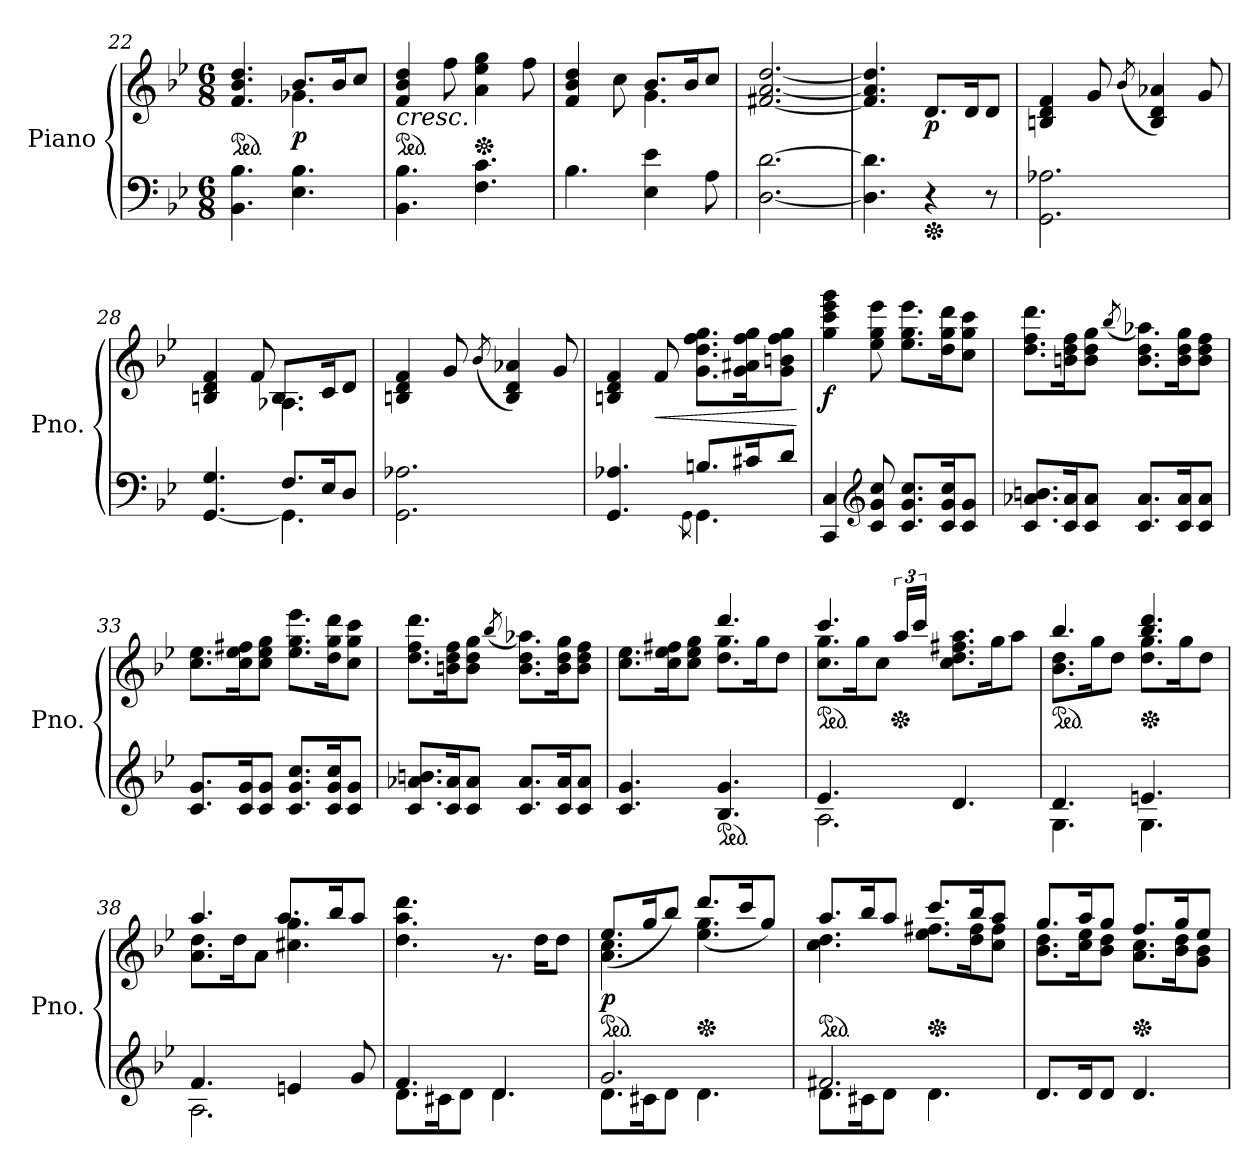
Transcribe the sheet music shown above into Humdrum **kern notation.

**kern	**kern	**dynam
*part1	*part1	*part1
*staff2	*staff1	*staff1/2
*I"Piano	*	*
*I'Pno.	*	*
*clefF4	*clefG2	*
*k[b-e-]	*k[b-e-]	*
*M6/8	*M6/8	*
*	*ped	*
=22	=22	=22
*	*^	*
4.BB-\ 4.B-\	4.ryy	4.f/ 4.b-/ 4.dd/	.
!	!	!	!LO:DY:b
4.E-\ 4.B-\	4.g-X\	8.b-/L	p
.	.	16b-/K	.
.	.	8cc/J	.
=23	=23	=23	=23
!	!	!	!LO:HP:b
*	*ped	*	*
4.BB-\ 4.B-\	2.ryy	4f/ 4b-/ 4dd/	<
.	.	8ff\	.
*	*Xped	*	*
4.F\ 4.c\	.	4a\ 4ee-\ 4gg\	.
.	.	8ff\	.
=24	=24	=24	=24
*	*MM110	*	*
4.B-\	4.ryy	4f/ 4b-/ 4dd/	.
*	*MM100	*	*
.	.	8cc\	.
4E-\ 4e-\	4.g\	8.b-/L	.
.	.	16b-/K	.
*	*MM80	*	*
8A\	.	8cc/J	.
=25	=25	=25	=25
[2.D\ [2.d\	2.ryy	[2.f#X/ [2.a/ [2.dd/	.
!!LO:LB:g=z	!!
=26	=26	=26	=26
4.D\] 4.d\]	2.ryy	4.f#/] 4.a/] 4.dd/]	.
*Xped	*	*	*
*	*MM100	*	*
!	!	!	!LO:DY:b
4r	.	8.d/L	p
*	*MM120	*	*
.	.	16d/K	.
8r	.	8d/J	.
=27	=27	=27	=27
2.GG\ 2.A-X\	2.ryy	4Bn/ 4d/ 4f/	.
.	.	8g/	.
.	.	(<8qb-/	.
.	.	4B/ 4d/ 4a-X/)	.
.	.	8g/	.
=28	=28	=28	=28
*^	*	*	*
[4.GG/ 4.G/	4.ryy	4.ryy	4Bn/ 4d/ 4f/	.
.	.	.	8f/	.
8.F/L	4.GG\]	4.A-X\	8.B/L	.
16E-/K	.	.	16c/K	.
8D/J	.	.	8d/J	.
*v	*v	*	*	*
=29	=29	=29	=29
*	*MM110	*	*
2.GG\ 2.A-X\	2.ryy	4Bn/ 4d/ 4f/	.
*	*MM100	*	*
.	.	8g/	.
.	.	(<8qb-/	.
.	.	4B/ 4d/ 4a-X/)	.
*	*MM90	*	*
.	.	8g/	.
=30	=30	=30	=30
*^	*	*	*
4.GG/ 4.A-X/	4.ryy	2.ryy	4Bn/ 4d/ 4f/	.
!	!	!	!	!LO:HP:b
.	.	.	8f/	<
*	*	*MM80	*	*
.	8qGG\	.	.	.
8.Bn/L	4.GG\	.	8.g\ 8.dd\ 8.ff\ 8.gg\L	.
16c#X/K	.	.	16g\ 16a#X\ 16ff\ 16gg\K	.
*	*	*MM60	*	*
8d/J	.	.	8g\ 8bn\ 8ff\ 8gg\J	.
*v	*v	*	*	*
*	*v	*v	*
.	.	[
!!LO:LB:g=z
=31	=31	=31
*	*MM100	*
*	*^	*
!	!	!	!LO:DY:b
4CC/ 4C/	2.ryy	4gg\ 4ccc\ 4eee-\ 4ggg\	f
*clefG2	*	*	*
8c/ 8g/ 8cc/	.	8ee-\ 8gg\ 8eee-\	.
*	*MM120	*	*
8.c/ 8.g/ 8.cc/L	.	8.ee-\ 8.gg\ 8.eee-\L	.
16c/ 16g/ 16cc/K	.	16dd\ 16gg\ 16ddd\K	.
8c/ 8g/J	.	8cc\ 8gg\ 8ccc\J	.
=32	=32	=32	=32
8.c/ 8.a-X/ 8.bn/L	2.ryy	8.dd\ 8.ff\ 8.ddd\L	.
16c/ 16a-/K	.	16bn\ 16dd\ 16ff\K	.
8c/ 8a-/J	.	8b\ 8dd\ 8gg\J	.
.	.	(<8qbb-/	.
8.c/ 8.a-/L	.	8.b\ 8.dd\ 8.aa-X\L)	.
16c/ 16a-/K	.	16b\ 16dd\ 16gg\K	.
8c/ 8a-/J	.	8b\ 8dd\ 8ff\J	.
=33	=33	=33	=33
8.c/ 8.g/L	2.ryy	8.cc\ 8.ee-\L	.
16c/ 16g/K	.	16cc\ 16ee-\ 16ff#X\K	.
8c/ 8g/J	.	8cc\ 8ee-\ 8gg\J	.
8.c/ 8.g/ 8.cc/L	.	8.ee-\ 8.gg\ 8.eee-\L	.
16c/ 16g/ 16cc/K	.	16dd\ 16gg\ 16ddd\K	.
8c/ 8g/J	.	8cc\ 8gg\ 8ccc\J	.
=34	=34	=34	=34
8.c/ 8.a-X/ 8.bn/L	2.ryy	8.dd\ 8.ff\ 8.ddd\L	.
16c/ 16a-/K	.	16bn\ 16dd\ 16ff\K	.
8c/ 8a-/J	.	8b\ 8dd\ 8gg\J	.
.	.	(<8qbb-/	.
8.c/ 8.a-/L	.	8.b\ 8.dd\ 8.aa-X\L)	.
16c/ 16a-/K	.	16b\ 16dd\ 16gg\K	.
8c/ 8a-/J	.	8b\ 8dd\ 8ff\J	.
!!LO:LB:g=z	!!
=35	=35	=35	=35
4.c/ 4.g/	4.ryy	8.cc\ 8.ee-\L	.
.	.	16cc\ 16ee-\ 16ff#X\K	.
.	.	8cc\ 8ee-\ 8gg\J	.
*ped	*	*	*
4.B-/ 4.g/	8.dd\ 8.gg\L	4.ddd/	.
.	16gg\K	.	.
.	8dd\J	.	.
*	*v	*v	*
=36	=36	=36
*^	*	*
*	*	*ped	*
*	*	*^	*
*	*	*	*^	*
4.e-/	2.A\	8.cc\ 8.gg\L	4ryy	4.ccc/	.
.	.	16gg\K	.	.	.
.	.	8cc\J	24ryy	.	.
*	*	*Xped	*	*	*
.	.	.	(>24aa/LL	.	.
.	.	.	24ccc/JJ	.	.
4.d/	.	4.ryy	4.ryy)	8.cc\ 8.dd\ 8.ff#X\ 8.aa\L	.
.	.	.	.	16gg\K	.
.	.	.	.	8aa\J	.
*	*	*v	*v	*v	*
=37	=37	=37	=37
*	*	*ped	*
*	*	*^	*
4.d/	4.G\	8.b-\ 8.dd\L	4.bb-/	.
.	.	16gg\K	.	.
.	.	8dd\J	.	.
*	*	*Xped	*	*
4.en/	4.G\	8.dd\ 8.gg\L	4.bb-/ 4.ddd/	.
.	.	16gg\K	.	.
.	.	8dd\J	.	.
=38	=38	=38	=38	=38
*	*	*MM110	*	*
4.f/	2.A\	8.a\ 8.dd\L	4.aa/	.
.	.	16dd\K	.	.
.	.	8a\J	.	.
*	*	*MM100	*	*
4en/	.	4.cc#X\ 4.gg\	8.aa/L	.
.	.	.	16bb-/K	.
8g/	.	.	8aa/J	.
!!LO:LB:g=z	!!
=39	=39	=39	=39	=39
4.f/	8.d\L	2.ryy	4.dd\ 4.aa\ 4.ddd\	.
*	*	*MM110	*	*
.	16c#X\K	.	.	.
.	8d\J	.	.	.
4.d/	4.d\	.	8.r	.
.	.	.	16dd\KL	.
.	.	.	8dd\J	.
*v	*v	*	*	*
*	*v	*v	*
.	.	[
=40	=40	=40
*^	*	*
*	*	*ped	*
*v	*v	*	*
*	*MM120	*
*^	*^	*
!	!	!	!	!LO:DY:b
2.g/	8.d\L	4.a\ 4.cc\	(>8.ee-/L	p
.	16c#X\K	.	16gg/K	.
.	8d\J	.	8bb-/J)	.
*	*	*Xped	*	*
.	4.d\	4.ee-\ 4.gg\	(>8.ddd/L	.
.	.	.	16ccc/K	.
.	.	.	8gg/J)	.
=41	=41	=41	=41	=41
*	*	*ped	*	*
2.f#X/	8.d\L	4.cc\ 4.dd\	8.aa/L	.
.	16c#X\K	.	16bb-/K	.
.	8d\J	.	8aa/J	.
*	*	*Xped	*	*
.	4.d\	8.ee-\ 8.ff#X\L	8.ccc/L	.
.	.	16dd\ 16ff#\K	16bb-/K	.
.	.	8cc\ 8ff#\J	8aa/J	.
*v	*v	*	*	*
=42	=42	=42	=42
*	*MM110	*	*
8.d/L	8.b-\ 8.dd\L	8.gg/L	.
16d/K	16cc\ 16ee-\K	16aa/K	.
8d/J	8b-\ 8dd\J	8gg/J	.
*	*Xped	*	*
*	*MM100	*	*
4.d/	8.a\ 8.cc\L	8.ff/L	.
.	16b-\ 16dd\K	16gg/K	.
.	8g\ 8b-\J	8ee-/J	.
*	*v	*v	*
=	=	=
*-	*-	*-
